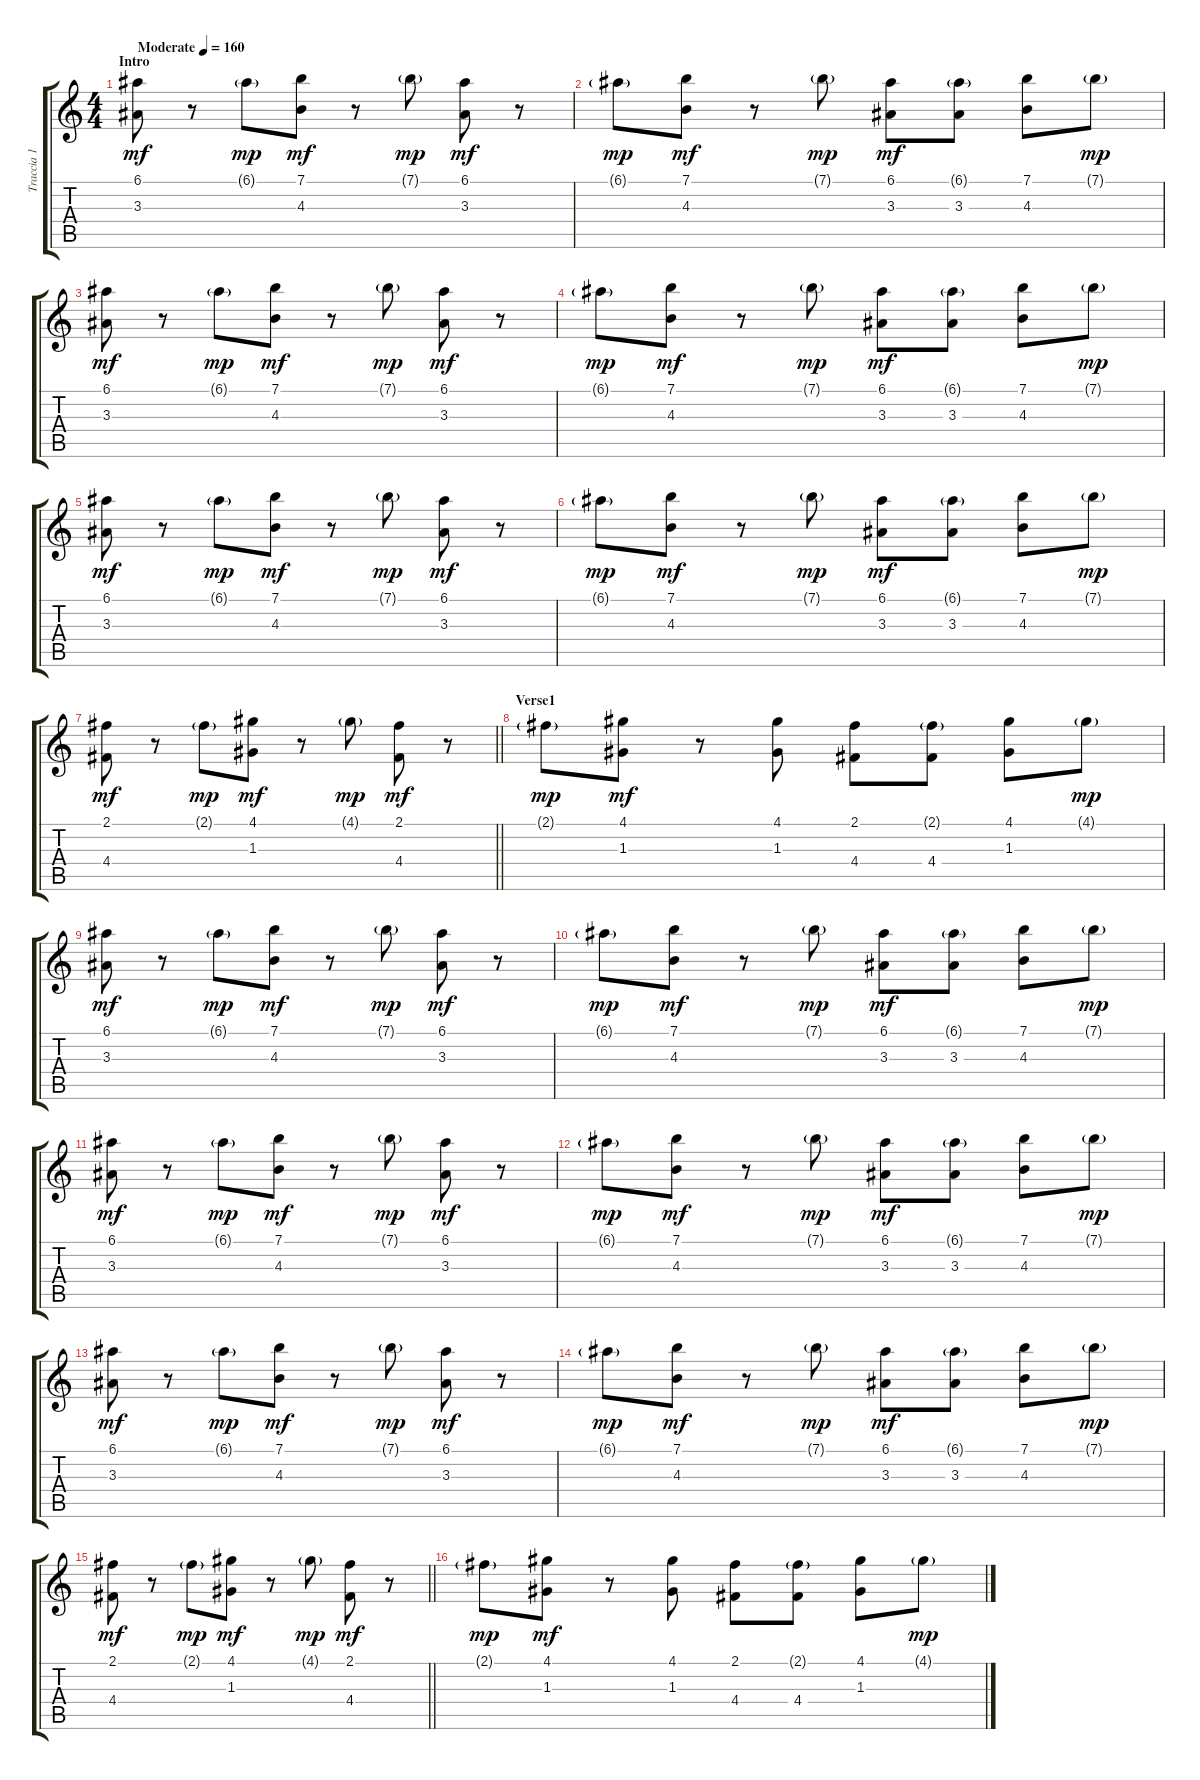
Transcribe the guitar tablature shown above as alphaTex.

\track ("Traccia 1" "Traccia 1") {instrument acousticguitarnylon}
\staff {score tabs}
\tuning (E4 B3 G3 D3 A2 E2) {hide}
\ts (4 4)
\section ("" "Intro")
\tempo (160 "Moderate")
\clef g2
\ks c
(6.1 3.3).8{dy mf instrument acousticguitarnylon} r.8 6.1{g}.8{dy mp} (7.1 4.3).8{dy mf} r.8 7.1{g}.8{dy mp} (6.1 3.3).8{dy mf} r.8 |
6.1{g}.8{dy mp} (7.1 4.3).8{dy mf} r.8 7.1{g}.8{dy mp} (6.1 3.3).8{dy mf} (6.1{g} 3.3).8 (7.1 4.3).8 7.1{g}.8{dy mp} |
(6.1 3.3).8{dy mf} r.8 6.1{g}.8{dy mp} (7.1 4.3).8{dy mf} r.8 7.1{g}.8{dy mp} (6.1 3.3).8{dy mf} r.8 |
6.1{g}.8{dy mp} (7.1 4.3).8{dy mf} r.8 7.1{g}.8{dy mp} (6.1 3.3).8{dy mf} (6.1{g} 3.3).8 (7.1 4.3).8 7.1{g}.8{dy mp} |
(6.1 3.3).8{dy mf} r.8 6.1{g}.8{dy mp} (7.1 4.3).8{dy mf} r.8 7.1{g}.8{dy mp} (6.1 3.3).8{dy mf} r.8 |
6.1{g}.8{dy mp} (7.1 4.3).8{dy mf} r.8 7.1{g}.8{dy mp} (6.1 3.3).8{dy mf} (6.1{g} 3.3).8 (7.1 4.3).8 7.1{g}.8{dy mp} |
\barLineRight lightlight
(2.1 4.4).8{dy mf} r.8 2.1{g}.8{dy mp} (4.1 1.3).8{dy mf} r.8 4.1{g}.8{dy mp} (2.1 4.4).8{dy mf} r.8 |
\section ("" "Verse1")
2.1{g}.8{dy mp} (4.1 1.3).8{dy mf} r.8 (4.1 1.3).8 (2.1 4.4).8 (2.1{g} 4.4).8 (4.1 1.3).8 4.1{g}.8{dy mp} |
(6.1 3.3).8{dy mf} r.8 6.1{g}.8{dy mp} (7.1 4.3).8{dy mf} r.8 7.1{g}.8{dy mp} (6.1 3.3).8{dy mf} r.8 |
6.1{g}.8{dy mp} (7.1 4.3).8{dy mf} r.8 7.1{g}.8{dy mp} (6.1 3.3).8{dy mf} (6.1{g} 3.3).8 (7.1 4.3).8 7.1{g}.8{dy mp} |
(6.1 3.3).8{dy mf} r.8 6.1{g}.8{dy mp} (7.1 4.3).8{dy mf} r.8 7.1{g}.8{dy mp} (6.1 3.3).8{dy mf} r.8 |
6.1{g}.8{dy mp} (7.1 4.3).8{dy mf} r.8 7.1{g}.8{dy mp} (6.1 3.3).8{dy mf} (6.1{g} 3.3).8 (7.1 4.3).8 7.1{g}.8{dy mp} |
(6.1 3.3).8{dy mf} r.8 6.1{g}.8{dy mp} (7.1 4.3).8{dy mf} r.8 7.1{g}.8{dy mp} (6.1 3.3).8{dy mf} r.8 |
6.1{g}.8{dy mp} (7.1 4.3).8{dy mf} r.8 7.1{g}.8{dy mp} (6.1 3.3).8{dy mf} (6.1{g} 3.3).8 (7.1 4.3).8 7.1{g}.8{dy mp} |
\barLineRight lightlight
(2.1 4.4).8{dy mf} r.8 2.1{g}.8{dy mp} (4.1 1.3).8{dy mf} r.8 4.1{g}.8{dy mp} (2.1 4.4).8{dy mf} r.8 |
2.1{g}.8{dy mp} (4.1 1.3).8{dy mf} r.8 (4.1 1.3).8 (2.1 4.4).8 (2.1{g} 4.4).8 (4.1 1.3).8 4.1{g}.8{dy mp}
